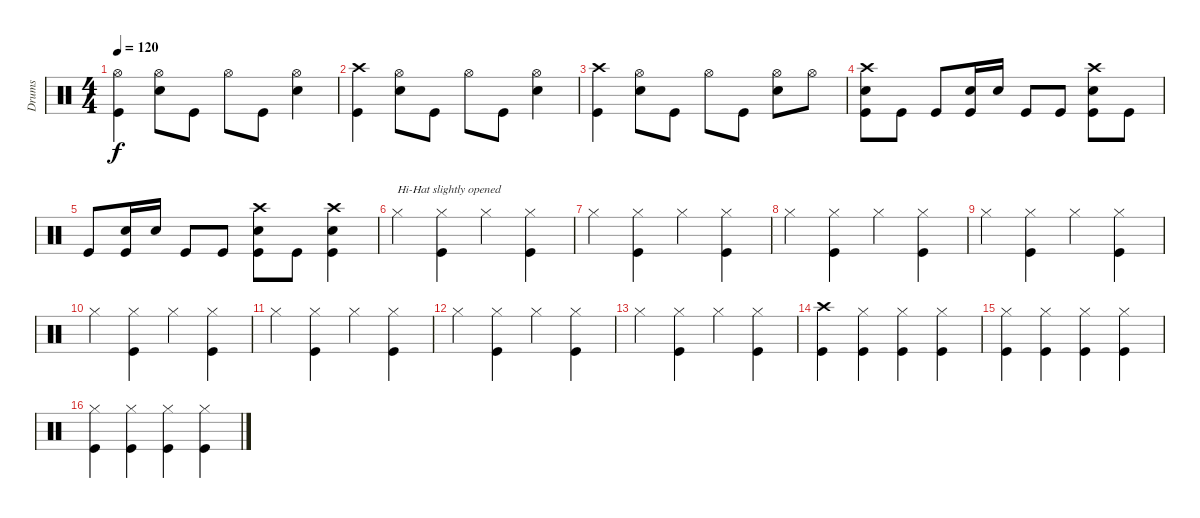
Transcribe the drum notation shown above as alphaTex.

\track ("Drums" "Drums") {instrument percussion}
\staff {score}
\articulation defaults
\ts (4 4)
\tempo 120
\clef neutral
\ks c
("Hi-Hat (open)" "Kick (hit)").4{dy f} ("Hi-Hat (open)" "Snare (hit) 2").8 "Kick (hit)".8 "Hi-Hat (open)".8 "Kick (hit)".8 ("Hi-Hat (open)" "Snare (hit) 2").4 |
("Crash high (hit)" "Kick (hit)").4 ("Hi-Hat (open)" "Snare (hit) 2").8 "Kick (hit)".8 "Hi-Hat (open)".8 "Kick (hit)".8 ("Hi-Hat (open)" "Snare (hit) 2").4 |
("Crash high (hit)" "Kick (hit)").4 ("Hi-Hat (open)" "Snare (hit) 2").8 "Kick (hit)".8 "Hi-Hat (open)".8 "Kick (hit)".8 ("Hi-Hat (open)" "Snare (hit) 2").8 "Hi-Hat (open)".8 |
("Crash high (hit)" "Snare (hit) 2" "Kick (hit)").8 "Kick (hit)".8 "Kick (hit)".8 ("Snare (hit) 2" "Kick (hit)").16 "Snare (hit) 2".16 "Kick (hit)".8 "Kick (hit)".8 ("Crash high (hit)" "Snare (hit) 2" "Kick (hit)").8 "Kick (hit)".8 |
"Kick (hit)".8 ("Snare (hit) 2" "Kick (hit)").16 "Snare (hit) 2".16 "Kick (hit)".8 "Kick (hit)".8 ("Crash high (hit)" "Snare (hit) 2" "Kick (hit)").8 "Kick (hit)".8 ("Crash high (hit)" "Snare (hit) 2" "Kick (hit)").4 |
"Hi-Hat (closed)".4{txt "Hi-Hat slightly opened"} ("Hi-Hat (closed)" "Kick (hit)").4 "Hi-Hat (closed)".4 ("Hi-Hat (closed)" "Kick (hit)").4 |
"Hi-Hat (closed)".4 ("Hi-Hat (closed)" "Kick (hit)").4 "Hi-Hat (closed)".4 ("Hi-Hat (closed)" "Kick (hit)").4 |
"Hi-Hat (closed)".4 ("Hi-Hat (closed)" "Kick (hit)").4 "Hi-Hat (closed)".4 ("Hi-Hat (closed)" "Kick (hit)").4 |
"Hi-Hat (closed)".4 ("Hi-Hat (closed)" "Kick (hit)").4 "Hi-Hat (closed)".4 ("Hi-Hat (closed)" "Kick (hit)").4 |
"Hi-Hat (closed)".4 ("Hi-Hat (closed)" "Kick (hit)").4 "Hi-Hat (closed)".4 ("Hi-Hat (closed)" "Kick (hit)").4 |
"Hi-Hat (closed)".4 ("Hi-Hat (closed)" "Kick (hit)").4 "Hi-Hat (closed)".4 ("Hi-Hat (closed)" "Kick (hit)").4 |
"Hi-Hat (closed)".4 ("Hi-Hat (closed)" "Kick (hit)").4 "Hi-Hat (closed)".4 ("Hi-Hat (closed)" "Kick (hit)").4 |
"Hi-Hat (closed)".4 ("Hi-Hat (closed)" "Kick (hit)").4 "Hi-Hat (closed)".4 ("Hi-Hat (closed)" "Kick (hit)").4 |
("Crash high (hit)" "Kick (hit)").4 ("Hi-Hat (closed)" "Kick (hit)").4 ("Hi-Hat (closed)" "Kick (hit)").4 ("Hi-Hat (closed)" "Kick (hit)").4 |
("Hi-Hat (closed)" "Kick (hit)").4 ("Hi-Hat (closed)" "Kick (hit)").4 ("Hi-Hat (closed)" "Kick (hit)").4 ("Hi-Hat (closed)" "Kick (hit)").4 |
("Hi-Hat (closed)" "Kick (hit)").4 ("Hi-Hat (closed)" "Kick (hit)").4 ("Hi-Hat (closed)" "Kick (hit)").4 ("Hi-Hat (closed)" "Kick (hit)").4
